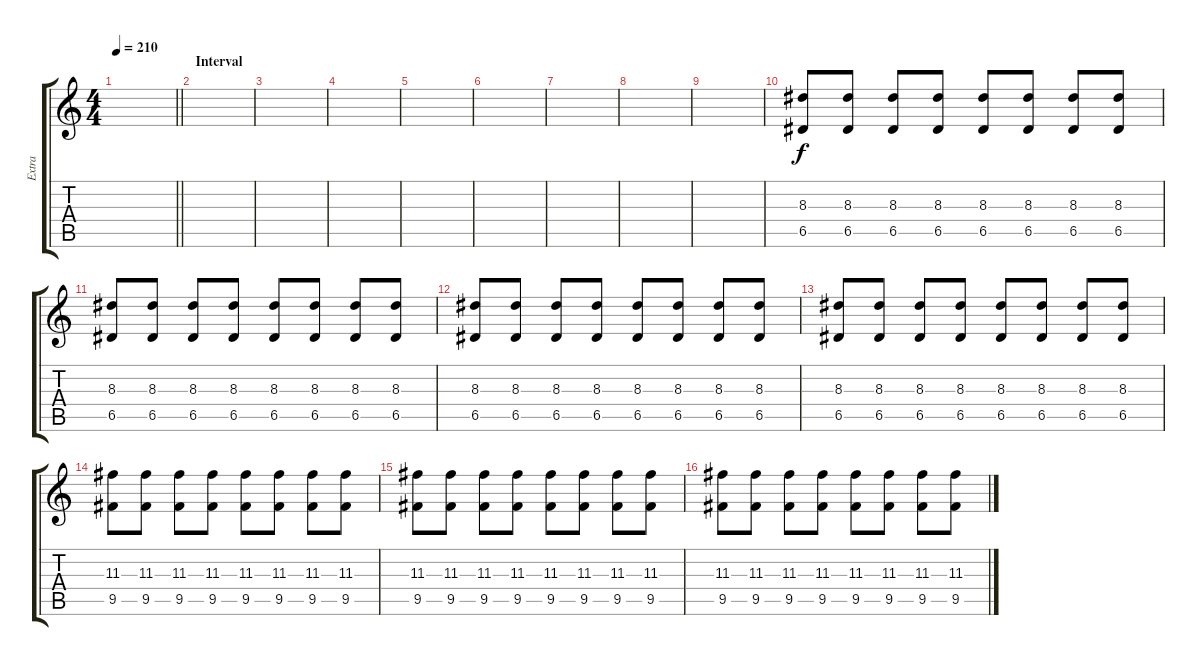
\track ("Extra" "Extra") {instrument overdrivenguitar}
\staff {score tabs}
\tuning (E4 B3 G3 D3 A2 D2) {hide}
\ts (4 4)
\tempo 210
\clef g2
\barLineRight lightlight
\ks c
|
\section ("" "Interval")
|
|
|
|
|
|
|
|
(8.3 6.5).8 (8.3 6.5).8 (8.3 6.5).8 (8.3 6.5).8 (8.3 6.5).8 (8.3 6.5).8 (8.3 6.5).8 (8.3 6.5).8 |
(8.3 6.5).8 (8.3 6.5).8 (8.3 6.5).8 (8.3 6.5).8 (8.3 6.5).8 (8.3 6.5).8 (8.3 6.5).8 (8.3 6.5).8 |
(8.3 6.5).8 (8.3 6.5).8 (8.3 6.5).8 (8.3 6.5).8 (8.3 6.5).8 (8.3 6.5).8 (8.3 6.5).8 (8.3 6.5).8 |
(8.3 6.5).8 (8.3 6.5).8 (8.3 6.5).8 (8.3 6.5).8 (8.3 6.5).8 (8.3 6.5).8 (8.3 6.5).8 (8.3 6.5).8 |
(11.3 9.5).8 (11.3 9.5).8 (11.3 9.5).8 (11.3 9.5).8 (11.3 9.5).8 (11.3 9.5).8 (11.3 9.5).8 (11.3 9.5).8 |
(11.3 9.5).8 (11.3 9.5).8 (11.3 9.5).8 (11.3 9.5).8 (11.3 9.5).8 (11.3 9.5).8 (11.3 9.5).8 (11.3 9.5).8 |
(11.3 9.5).8 (11.3 9.5).8 (11.3 9.5).8 (11.3 9.5).8 (11.3 9.5).8 (11.3 9.5).8 (11.3 9.5).8 (11.3 9.5).8
